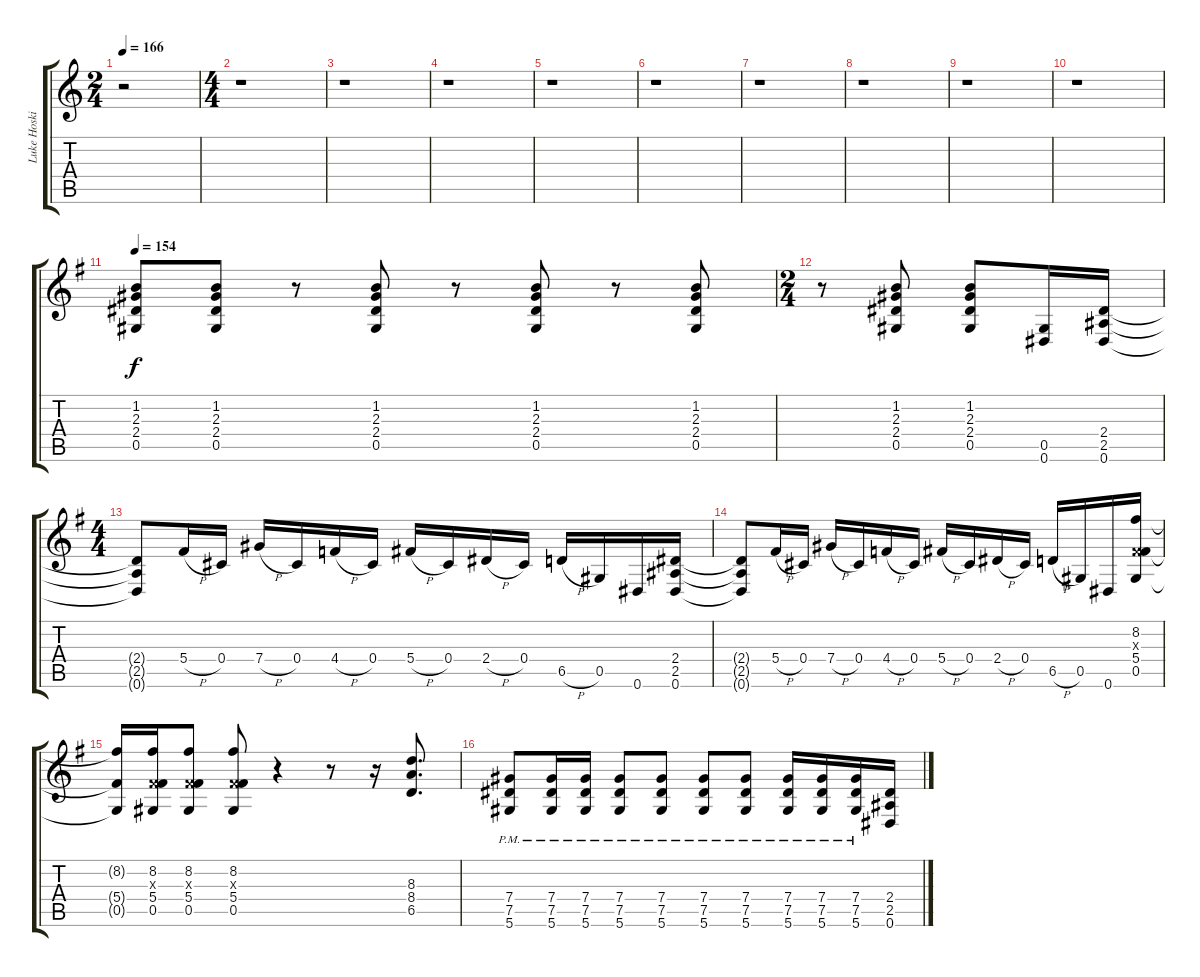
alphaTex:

\track ("Luke Hoskin" "Luke Hoski") {instrument overdrivenguitar}
\staff {score tabs}
\tuning (Eb4 Bb3 Gb3 Db3 Ab2 Eb2) {hide}
\ts (2 4)
\tempo 166
\clef g2
\ks c
r.2{dy f} |
\ts (4 4)
r.1 |
r.1 |
r.1 |
r.1 |
r.1 |
r.1 |
r.1 |
r.1 |
r.1 |
\tempo 154
\ks g
(1.2 2.3 2.4 0.5).8 (1.2 2.3 2.4 0.5).8 r.8 (1.2 2.3 2.4 0.5).8 r.8 (1.2 2.3 2.4 0.5).8 r.8 (1.2 2.3 2.4 0.5).8 |
\ts (2 4)
r.8 (1.2 2.3 2.4 0.5).8 (1.2 2.3 2.4 0.5).8 (0.5 0.6).16 (2.4 2.5 0.6).16 |
\ts (4 4)
(2.4{t} 2.5{t} 0.6{t}).8 5.4{h}.16 0.4.16 7.4{h}.16 0.4.16 4.4{h}.16 0.4.16 5.4{h}.16 0.4.16 2.4{h}.16 0.4.16 6.5{h}.16 0.5.16 0.6.16 (2.4 2.5 0.6).16 |
(2.4{t} 2.5{t} 0.6{t}).8 5.4{h}.16 0.4.16 7.4{h}.16 0.4.16 4.4{h}.16 0.4.16 5.4{h}.16 0.4.16 2.4{h}.16 0.4.16 6.5{h}.16 0.5.16 0.6.16 (8.2 0.3{x} 5.4 0.5).16 |
(8.2{t} 5.4{t} 0.5{t}).16 (8.2 0.3{x} 5.4 0.5).16 (8.2 0.3{x} 5.4 0.5).8 (8.2 0.3{x} 5.4 0.5).8 r.4 r.8 r.16 (8.3 8.4 6.5).8{d} |
(7.4{pm} 7.5 5.6).8 (7.4{pm} 7.5{pm} 5.6{pm}).16 (7.4{pm} 7.5{pm} 5.6{pm}).16 (7.4{pm} 7.5{pm} 5.6{pm}).8 (7.4{pm} 7.5{pm} 5.6{pm}).8 (7.4{pm} 7.5{pm} 5.6{pm}).8 (7.4{pm} 7.5{pm} 5.6{pm}).8 (7.4{pm} 7.5{pm} 5.6{pm}).16 (7.4{pm} 7.5{pm} 5.6{pm}).16 (7.4{pm} 7.5{pm} 5.6{pm}).16 (2.4 2.5 0.6).16
